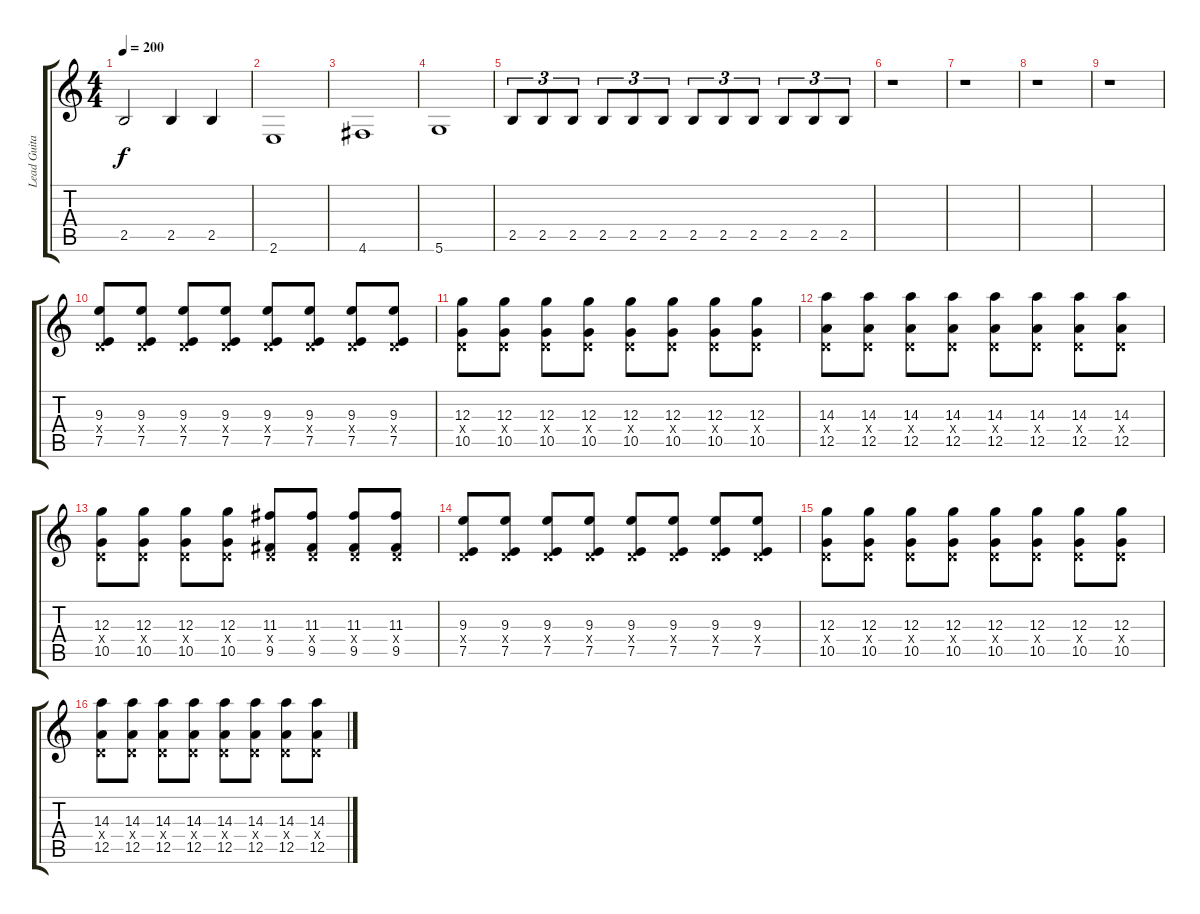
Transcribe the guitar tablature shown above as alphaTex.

\track ("Lead Guitar  " "Lead Guita") {instrument electricguitarclean}
\staff {score tabs}
\tuning (E4 B3 G3 D3 A2 D2) {hide}
\ts (4 4)
\tempo 200
\clef g2
\ks c
2.5.2{dy f} 2.5.4 2.5.4 |
2.6.1 |
4.6.1 |
5.6.1 |
2.5.8{tu (3 2)} 2.5.8{tu (3 2)} 2.5.8{tu (3 2)} 2.5.8{tu (3 2)} 2.5.8{tu (3 2)} 2.5.8{tu (3 2)} 2.5.8{tu (3 2)} 2.5.8{tu (3 2)} 2.5.8{tu (3 2)} 2.5.8{tu (3 2)} 2.5.8{tu (3 2)} 2.5.8{tu (3 2)} |
r.1 |
r.1 |
r.1 |
r.1 |
(9.3 0.4{x} 7.5).8 (9.3 0.4{x} 7.5).8 (9.3 0.4{x} 7.5).8 (9.3 0.4{x} 7.5).8 (9.3 0.4{x} 7.5).8 (9.3 0.4{x} 7.5).8 (9.3 0.4{x} 7.5).8 (9.3 0.4{x} 7.5).8 |
(12.3 0.4{x} 10.5).8 (12.3 0.4{x} 10.5).8 (12.3 0.4{x} 10.5).8 (12.3 0.4{x} 10.5).8 (12.3 0.4{x} 10.5).8 (12.3 0.4{x} 10.5).8 (12.3 0.4{x} 10.5).8 (12.3 0.4{x} 10.5).8 |
(14.3 0.4{x} 12.5).8 (14.3 0.4{x} 12.5).8 (14.3 0.4{x} 12.5).8 (14.3 0.4{x} 12.5).8 (14.3 0.4{x} 12.5).8 (14.3 0.4{x} 12.5).8 (14.3 0.4{x} 12.5).8 (14.3 0.4{x} 12.5).8 |
(12.3 0.4{x} 10.5).8 (12.3 0.4{x} 10.5).8 (12.3 0.4{x} 10.5).8 (12.3 0.4{x} 10.5).8 (11.3 0.4{x} 9.5).8 (11.3 0.4{x} 9.5).8 (11.3 0.4{x} 9.5).8 (11.3 0.4{x} 9.5).8 |
(9.3 0.4{x} 7.5).8 (9.3 0.4{x} 7.5).8 (9.3 0.4{x} 7.5).8 (9.3 0.4{x} 7.5).8 (9.3 0.4{x} 7.5).8 (9.3 0.4{x} 7.5).8 (9.3 0.4{x} 7.5).8 (9.3 0.4{x} 7.5).8 |
(12.3 0.4{x} 10.5).8 (12.3 0.4{x} 10.5).8 (12.3 0.4{x} 10.5).8 (12.3 0.4{x} 10.5).8 (12.3 0.4{x} 10.5).8 (12.3 0.4{x} 10.5).8 (12.3 0.4{x} 10.5).8 (12.3 0.4{x} 10.5).8 |
(14.3 0.4{x} 12.5).8 (14.3 0.4{x} 12.5).8 (14.3 0.4{x} 12.5).8 (14.3 0.4{x} 12.5).8 (14.3 0.4{x} 12.5).8 (14.3 0.4{x} 12.5).8 (14.3 0.4{x} 12.5).8 (14.3 0.4{x} 12.5).8
